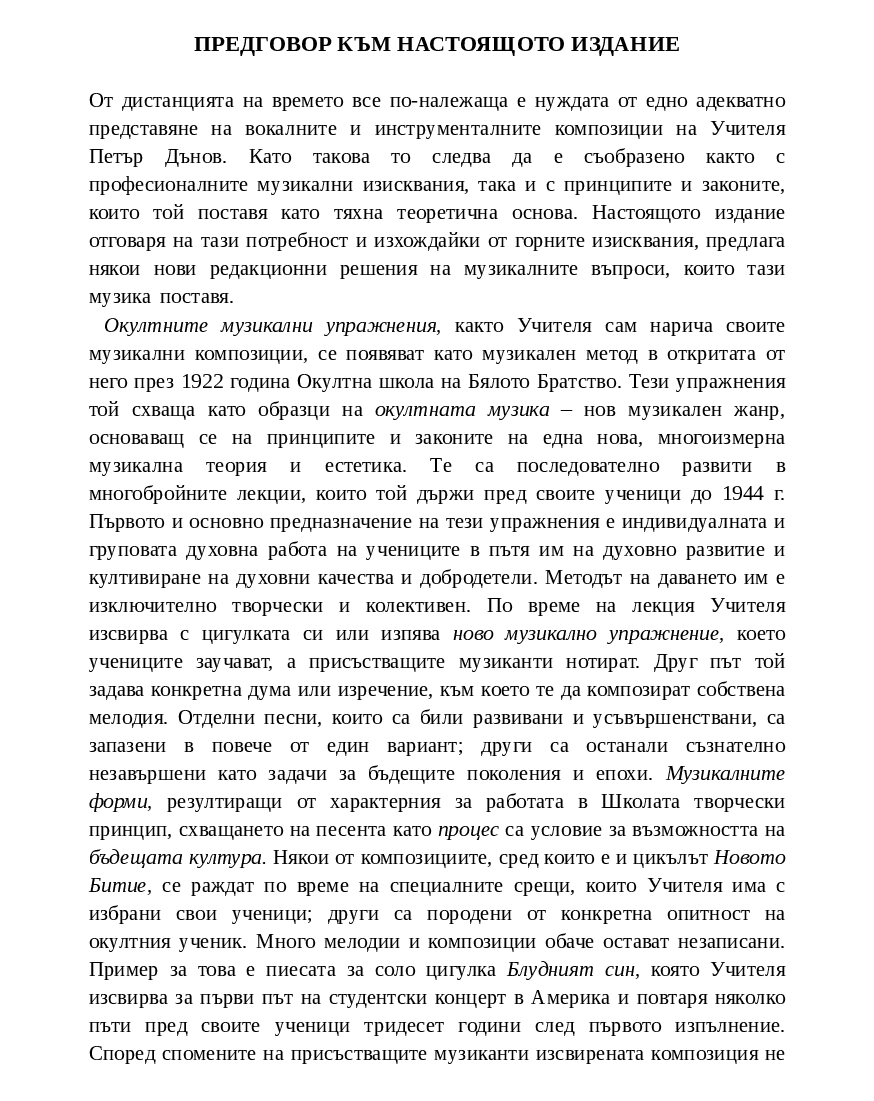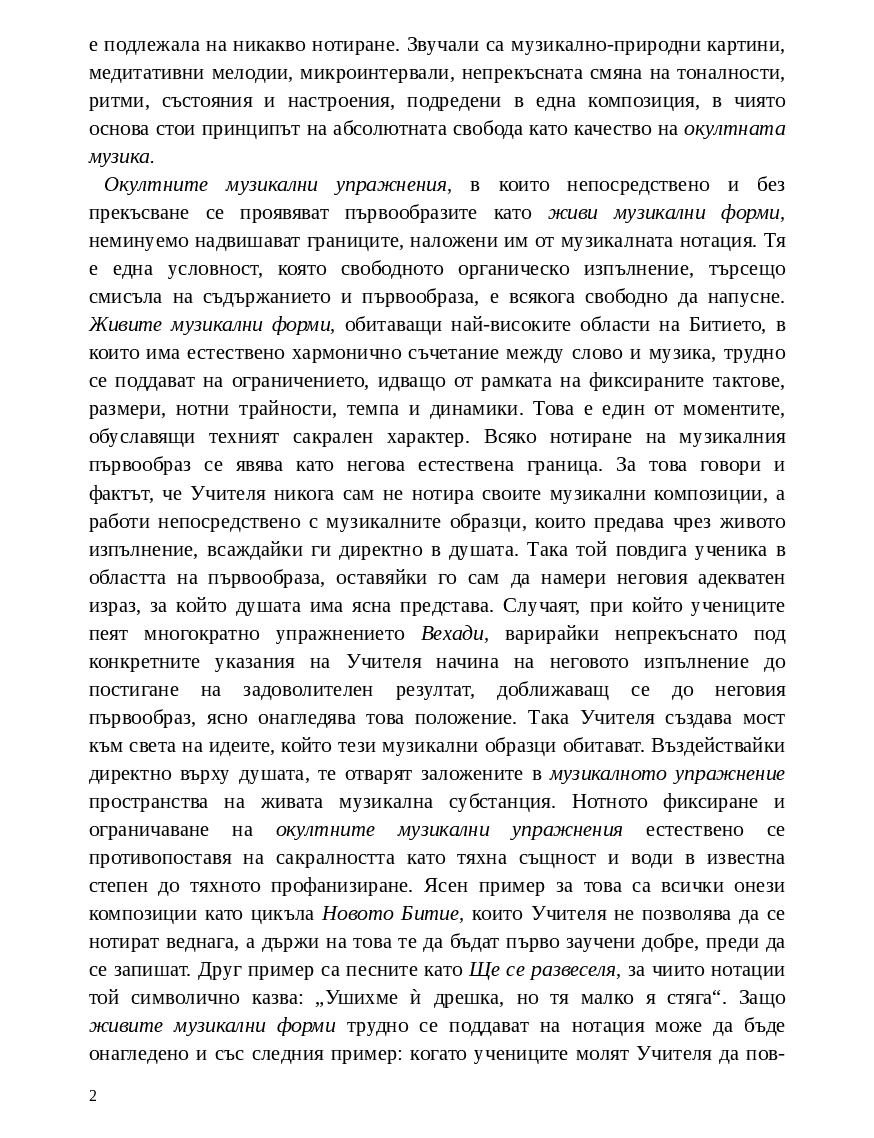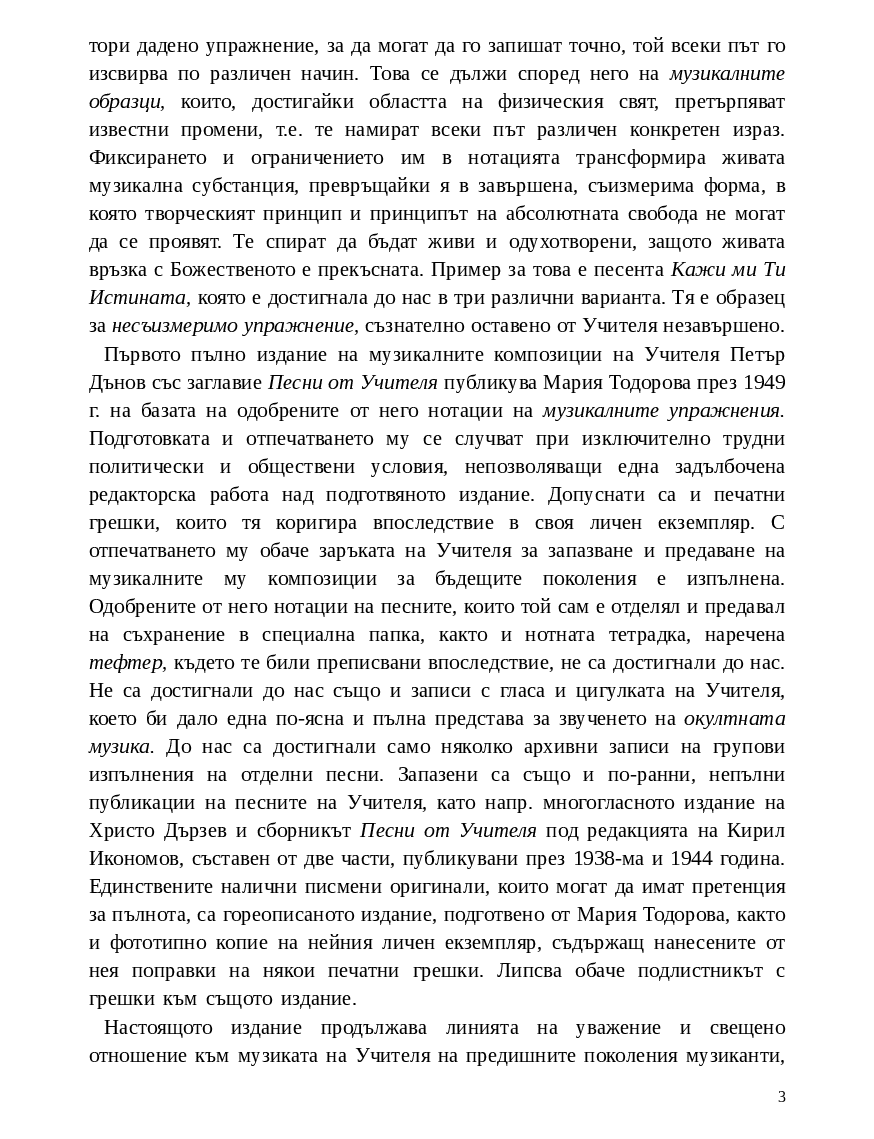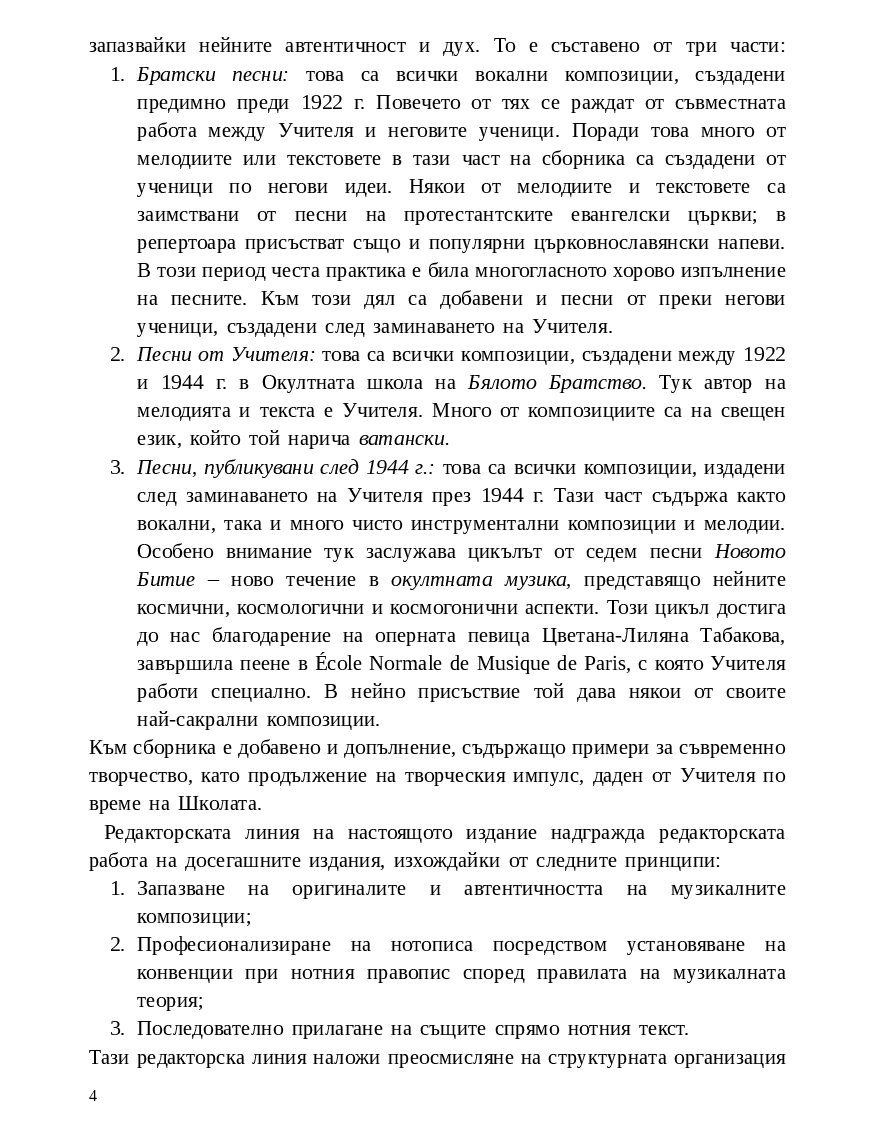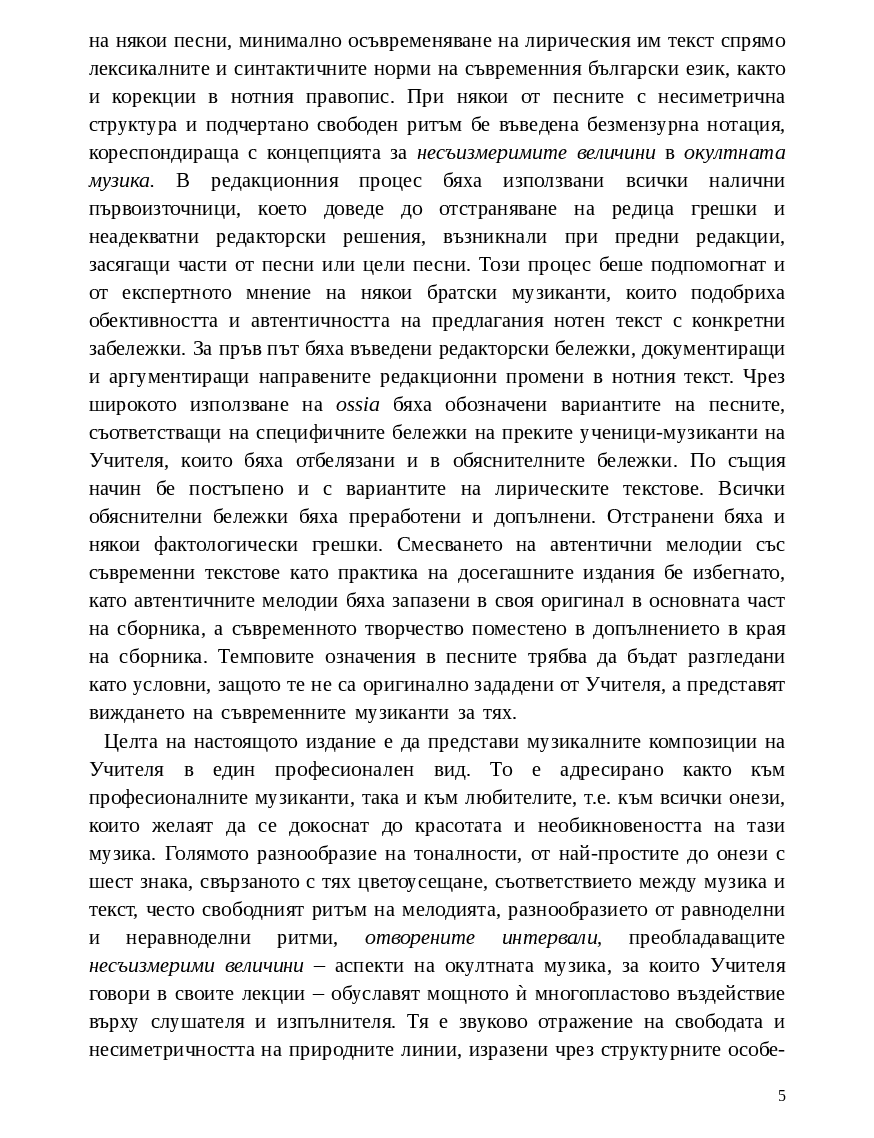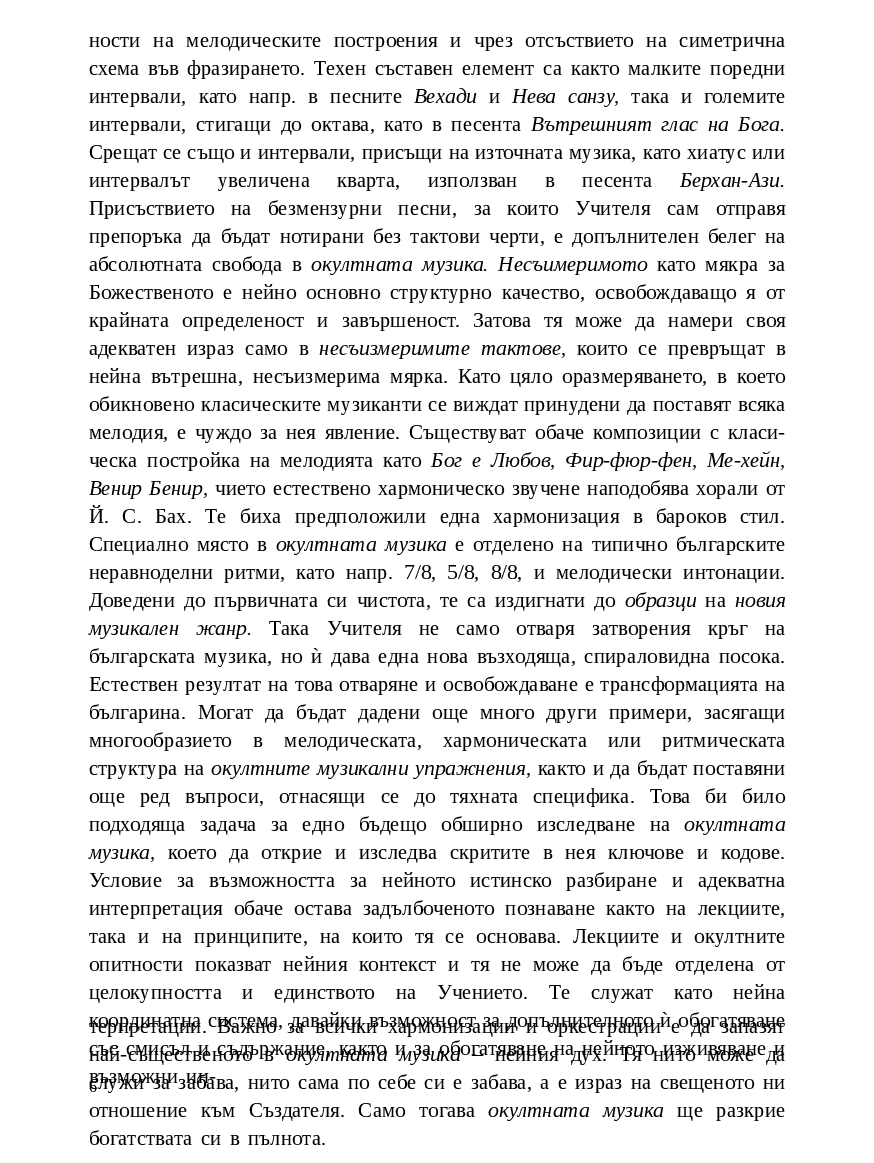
\version "2.24.4"

% include paper part and global functions
\include "include/globals.ily"

\bookpart {
  \paper {
    print-all-headers = ##f
    print-page-number = ##t
    print-first-page-number = ##f

    % put page numbers on the bottom
    oddHeaderMarkup = \markup ""
    evenHeaderMarkup = \markup ""
    oddFooterMarkup = \markup
    \fill-line {
      ""
      \if \should-print-page-number \fromproperty #'page:page-number-string
    }
    evenFooterMarkup = \markup
    \fill-line {
      \if \should-print-page-number \fromproperty #'page:page-number-string
      ""
    }

    left-margin = 1.5\cm
    right-margin = 1.5\cm
    top-margin = 1.6\cm
    bottom-margin = 1.2\cm
    ragged-bottom = ##t % do not spread the staves to fill the whole vertical space


  }

  \tocItem \markup "Предговор към настоящото издание"
  \markup \fontsize  #+3 { \fill-line \bold {"ПРЕДГОВОР КЪМ НАСТОЯЩОТО ИЗДАНИЕ"} }



  \markup \fontsize #+2.5 {
    \vspace #1.5  \override #'(baseline-skip . 2.7)


    \justify {

      От дистанцията на времето все по-належаща е нуждата от едно адекватно представяне на вокалните и инструменталните композиции на Учителя Петър Дънов. Като такова то следва да е съобразено както с професионалните музикални изисквания, така и с принципите и законите, които той поставя като тяхна теоретична основа. Настоящото издание отговаря на тази потребност и изхождайки от горните изисквания, предлага някои нови редакционни решения на музикалните въпроси, които тази музика поставя.

    }
  }
  
   \markup \fontsize #+2.5 {
    \vspace #0.6  \override #'(baseline-skip . 2.7)
    \justify {
      \hspace #1.5

      \italic {Окултните} \italic {музикални} \italic {упражнения,} както Учителя сам нарича своите музикални композиции, се появяват като музикален метод в откритата от него през 1922 година Окултна школа на Бялото Братство. Тези упражнения той схваща като образци на \italic {окултната} \italic {музика} – нов музикален жанр, основаващ се на принципите и законите на една нова, многоизмерна музикална теория и естетика. Те са последователно развити в многобройните лекции, които той държи пред своите ученици до 1944 г. Първото и основно предназначение на тези упражнения е индивидуалната и груповата духовна работа на учениците в пътя им на духовно развитие и култивиране на духовни качества и добродетели. Методът на даването им е изключително творчески и колективен. По време на лекция Учителя изсвирва с цигулката си или изпява \italic {ново} \italic {музикално} \italic {упражнение,} което учениците заучават, а присъстващите музиканти нотират. Друг път той задава конкретна дума или  изречение, към което те да композират собствена мелодия. Отделни песни, които са били развивани и усъвършенствани, са запазени в повече от един вариант; други са останали съзнателно незавършени като задачи за бъдещите поколения и епохи. \italic {Музикалните} \italic {форми,} резултиращи от характерния за работата в Школата творчески принцип, схващането на песента като \italic {процес} са условие за възможността на \italic {бъдещата} \italic {култура.} Някои от композициите, сред които е и цикълът \italic {Новото} \italic {Битие,} се раждат по време на специалните срещи, които Учителя има с избрани свои ученици; други са породени от конкретна опитност на окултния ученик. Много мелодии и композиции обаче остават незаписани.  Пример за това е пиесата за соло цигулка \italic {Блудният} \italic {син,} която Учителя изсвирва за първи път на студентски концерт в Америка и повтаря няколко пъти пред своите ученици тридесет години след първото изпълнение. Според спомените на присъстващите музиканти изсвирената композиция не

    }
  }
  
    \markup \fontsize #+2.5 {
    \override #'(baseline-skip . 2.7)
    \justify {
      е подлежала на никакво нотиране. Звучали са музикално-природни картини, медитативни мелодии, микроинтервали, непрекъсната смяна на тоналности, ритми, състояния и настроения, подредени в една композиция, в чиято основа стои принципът на абсолютната свобода като качество на \italic{окултната} \italic {музика.}
    }
  }
  
   \markup \fontsize #+2.5 {
    \vspace #0.6  \override #'(baseline-skip . 2.7)
    \justify {
      \hspace #1.5

      \italic{Окултните} \italic{музикални} \italic{упражнения,} в които непосредствено и без прекъсване се проявяват първообразите като \italic{живи} \italic{музикални} \italic{форми,} неминуемо надвишават границите, наложени им от музикалната нотация. Тя е една условност, която свободното органическо изпълнение, търсещо смисъла на съдържанието и първообраза, е всякога свободно да напусне.  \italic{Живите} \italic{музикални} \italic{форми,} обитаващи най-високите области на Битието, в които има естествено хармонично съчетание между слово и музика, трудно се поддават на ограничението, идващо от рамката на фиксираните тактове, размери, нотни трайности, темпа и динамики. Това е един от моментите, обуславящи техният сакрален характер. Всяко нотиране на музикалния първообраз се явява като негова естествена граница. За това говори и фактът, че Учителя никога сам не нотира своите музикални композиции, а работи непосредствено с  музикалните образци, които предава чрез живото изпълнение, всаждайки ги директно в душата. Така той  повдига ученика в областта на първообраза, оставяйки го сам да намери неговия адекватен израз, за който душата има ясна представа. Случаят, при който учениците пеят многократно упражнението \italic{Вехади,} варирайки непрекъснато под конкретните указания на Учителя начина на неговото изпълнение до постигане на задоволителен резултат, доближаващ се до неговия първообраз, ясно онагледява това положение. Така Учителя създава мост към света на идеите, който тези музикални образци обитават. Въздействайки директно върху душата, те отварят заложените в \italic{музикалното} \italic{упражнение} пространства на живата музикална субстанция. Нотното фиксиране и ограничаване на \italic{окултните} \italic{музикални} \italic{упражнения} естествено се противопоставя на сакралността като тяхна същност и води в известна степен до тяхното профанизиране. Ясен пример за това са всички онези композиции като цикъла \italic{Новото} \italic{Битие,} които Учителя не позволява да се нотират веднага, а държи на това те да бъдат първо заучени добре, преди да се запишат. Друг пример са песните като \italic{Ще} \italic{се }\italic{развеселя,} за чиито нотации той символично казва: „Ушихме ѝ дрешка, но тя малко я стяга“. Защо \italic{живите} \italic{музикални} \italic{форми} трудно се поддават на нотация може да бъде онагледено и със следния пример: когато учениците молят Учителя да пов-

    }
  }
  
    \markup \fontsize #+2.5 {
    \override #'(baseline-skip . 2.7)
    \justify {
      тори дадено упражнение, за да могат да го запишат точно, той всеки път го изсвирва по различен начин. Това се дължи според него на  \italic{музикалните} \italic{образци,} които, достигайки областта на физическия свят, претърпяват известни промени, т.е. те намират всеки път различен конкретен израз. Фиксирането и ограничението им в нотацията трансформира живата музикална субстанция, превръщайки я в завършена, съизмерима форма, в която творческият принцип и принципът на абсолютната свобода не могат да се проявят. Те спират да бъдат живи и одухотворени, защото живата връзка с Божественото е прекъсната. Пример за това е песента \italic{Кажи} \italic{ми} \italic{Ти} \italic{Истината,} която е достигнала до нас в три различни варианта. Тя е образец за \italic{несъизмеримо упражнение,} съзнателно оставено от Учителя незавършено.
    }
  }
  
   \markup \fontsize #+2.5 {
    \vspace #0.6  \override #'(baseline-skip . 2.7)
    \justify {
      \hspace #1.5
      Първото пълно издание на музикалните композиции на Учителя Петър Дънов със заглавие \italic {Песни} \italic {от} \italic {Учителя} публикува Мария Тодорова през 1949 г. на базата на одобрените от него нотации на \italic {музикалните} \italic {упражнения.} Подготовката и отпечатването му се случват при изключително трудни политически и обществени условия, непозволяващи една задълбочена редакторска работа над подготвяното издание. Допуснати са и печатни грешки, които тя коригира впоследствие в своя личен екземпляр. С отпечатването му обаче заръката на Учителя за запазване и предаване на музикалните му композиции за бъдещите поколения е изпълнена. Одобрените от него нотации на песните, които той сам е отделял и предавал на съхранение в специална папка, както и нотната тетрадка, наречена \italic {тефтер,} където те били преписвани впоследствие, не са достигнали до нас. Не са достигнали до нас също и записи с гласа и цигулката на Учителя, което би дало една по-ясна и пълна представа за звученето на \italic {окултната} \italic {музика.} До нас са достигнали само няколко архивни записи на групови изпълнения на отделни песни. Запазени са също и по-ранни, непълни публикации на песните на Учителя, като напр. многогласното издание на Христо Дързев и сборникът \italic {Песни} \italic {от} \italic {Учителя} под редакцията на Кирил Икономов, съставен от две части, публикувани през 1938-ма и 1944 година. Единствените налични писмени оригинали, които могат да имат претенция за пълнота, са гореописаното издание, подготвено от Мария Тодорова, както и фототипно копие на нейния личен екземпляр, съдържащ нанесените от нея поправки на някои печатни грешки. Липсва обаче подлистникът с грешки към същото издание.
    }
  }
  
   \markup \fontsize #+2.5 {
    \vspace #0.6  \override #'(baseline-skip . 2.7)
    \justify {
      \hspace #1.5
      Настоящото издание продължава линията на уважение и свещено отношение към музиката на Учителя на предишните поколения музиканти,
    }
  }


  \markup \fontsize #+2.5 {
    \vspace #0.5  \override #'(baseline-skip . 2.7)
    \justify {
      \justify-line {запазвайки нейните автентичност и дух. То е съставено от три части:}
    }
  }
  
  
  \markup \override #'(line-width . 62.5) \fontsize  #+2.5 {
    \override #'(baseline-skip . 2.7) \column {
      "    1."
    }
    \hspace #0.5
    \vspace #0.6  \override #'(baseline-skip . 2.7) \column {
      \justify {
        \italic {Братски песни: } това са всички вокални композиции, създадени предимно преди 1922 г. Повечето от тях се раждат от съвместната работа между Учителя и неговите ученици. Поради това много от мелодиите или текстовете в тази част на сборника са създадени от ученици по негови идеи. Някои от мелодиите и текстовете са заимствани от песни на протестантските евангелски църкви; в репертоара присъстват също и популярни църковнославянски напеви. В този период честа практика е била многогласното хорово изпълнение на песните. Към този дял са добавени и песни от преки негови ученици, създадени след заминаването на Учителя.
      }
    }
  }
  
    \markup \override #'(line-width . 62.5) \fontsize  #+2.5 {
    \vspace #0.6  \override #'(baseline-skip . 2.7) \column {
      "    2."
    }
    \hspace #0.5
    \override #'(baseline-skip . 2.7) \column {
      \justify {
        \italic { Песни от Учителя: } това са всички композиции, създадени между 1922 и 1944 г. в Окултната школа на \italic {Бялото}
        \italic {Братство.} Тук автор на мелодията и текста е Учителя. Много от композициите са на свещен език, който той
        нарича \italic {ватански.}
      }
    }
  }
  
   \markup \override #'(line-width . 62.5) \fontsize  #+2.5 {
    \vspace #0.6  \override #'(baseline-skip . 2.7) \column {
      "    3."
    }
    \hspace #0.5
    \override #'(baseline-skip . 2.7) \column {
      \justify {
        \italic {Песни, публикувани след 1944 г.:  } това са всички композиции, издадени след заминаването на Учителя през 1944 г.
        Тази част съдържа както вокални, така и много чисто инструментални композиции и мелодии. Особено внимание тук
        заслужава цикълът от седем песни \italic {Новото} \italic{Битие} – ново течение в \italic {окултната} \italic {музика,} представящо нейните космични, космологични и космогонични аспекти. Този цикъл достига до нас благодарение на оперната певица Цветана-Лиляна Табакова, завършила пеене в École Normale de Musique de Paris, с която Учителя работи специално. В нейно присъствие той дава някои от своите най-сакрални композиции.
      }
    }
  }
  
   \markup \fontsize #+2.5 {
    \vspace #0.6  \override #'(baseline-skip . 2.7)
    \justify {
      Към сборника е добавено и допълнение, съдържащо примери за съвременно творчество, като продължение на творческия импулс, даден от Учителя по време на Школата.
    }
  }
  
   \markup \fontsize #+2.5 {
    \vspace #0.6  \override #'(baseline-skip . 2.7)
    \justify {
      \hspace #1.5
      Редакторската линия на настоящото издание надгражда редакторската работа на досегашните издания, изхождайки
      от следните принципи:
    }
  }
  
    \markup \override #'(line-width . 62.5) \fontsize  #+2.5 {
    \vspace #0.6  \override #'(baseline-skip . 2.7) \column {
      "    1."
    }
    \hspace #0.5
    \override #'(baseline-skip . 2.7) \column {
      \justify {
        Запазване на оригиналите и автентичността на музикалните композиции;
      }
    }
  }
  
    \markup \override #'(line-width . 62.5) \fontsize  #+2.5 {
    \vspace #0.6  \override #'(baseline-skip . 2.7) \column {
      "    2."
    }
    \hspace #0.5
    \override #'(baseline-skip . 2.7) \column {
      \justify {
        Професионализиране на нотописа посредством установяване на конвенции при нотния правопис според правилата на музикалната теория;
      }
    }
  }
  
  
  \markup \override #'(line-width . 62.5) \fontsize  #+2.5 {
    \vspace #0.6 \override #'(baseline-skip . 2.7) \column {
      "    3."
    }
    \hspace #0.5
    \override #'(baseline-skip . 2.7) \column {
      \justify {
        Последователно прилагане на същите спрямо нотния текст.
      }
    }
  }
   \markup \fontsize #+2.5 {
    \vspace #0.6 \override #'(baseline-skip . 2.7)
    \justify {Тази редакторска линия наложи преосмисляне на структурната организация}
  }
  \markup \fontsize #+2.5 {
    \override #'(baseline-skip . 2.7)
    \justify {
      на някои песни, минимално осъвременяване на лирическия им текст спрямо лексикалните и синтактичните норми на съвременния български език, както и корекции в нотния правопис. При някои от песните с несиметрична структура и подчертано свободен ритъм бе въведена безмензурна нотация, кореспондираща с концепцията за \italic"несъизмеримите" \italic"величини" в \italic"окултната" \italic"музика." В редакционния процес бяха използвани всички налични първоизточници, което доведе до отстраняване на редица грешки и неадекватни редакторски решения, възникнали при предни редакции, засягащи части от песни или цели песни. Този процес беше подпомогнат и от експертното мнение на някои братски музиканти, които подобриха обективността и автентичността на предлагания нотен текст с конкретни забележки. За пръв път бяха въведени редакторски бележки, документиращи и аргументиращи направените редакционни промени в нотния текст. Чрез широкото използване на \italic {ossia} бяха обозначени вариантите на песните, съответстващи на специфичните бележки на преките ученици-музиканти на Учителя, които бяха отбелязани и в обяснителните бележки. По същия начин бе постъпено и с вариантите на лирическите текстове. Всички обяснителни бележки бяха преработени и допълнени. Отстранени бяха и някои фактологически грешки. Смесването на автентични мелодии със съвременни текстове като практика на досегашните издания бе избегнато, като автентичните мелодии бяха запазени в своя оригинал в основната част на сборника, а съвременното творчество поместено в допълнението в края на сборника. Темповите означения в песните трябва да бъдат разгледани като условни, защото те не са оригинално зададени от Учителя, а представят виждането на съвременните музиканти за тях.    
    }
  }
  
    \markup \fontsize #+2.5 {
    \vspace #0.6  \override #'(baseline-skip . 2.7)
    \justify {
      \hspace #1.5

      Целта на настоящото издание е да представи музикалните композиции на Учителя в един професионален вид. То е адресирано както към професионалните музиканти, така и към любителите, т.е. към всички онези, които желаят да се докоснат до красотата и необикновеността на тази музика. Голямото разнообразие на тоналности, от най-простите до онези с шест знака, свързаното с тях цветоусещане, съответствието между музика и текст, често свободният ритъм на мелодията, разнообразието от равноделни и неравноделни ритми, \italic {отворените} \italic {интервали,} преобладаващите \italic {несъизмерими} \italic {величини} – аспекти на окултната музика, за които Учителя говори в своите лекции – обуславят мощното ѝ многопластово въздействие върху слушателя и изпълнителя. Тя е звуково отражение на свободата и несиметричността на природните линии, изразени чрез структурните особе-
    }
  }
  
     \markup \fontsize #+2.5 {
    \vspace #0.6  \override #'(baseline-skip . 2.7)
    \justify {
      
      ности на мелодическите построения и чрез отсъствието на симетрична схема във фразирането. Техен съставен елемент са както малките поредни интервали, като напр. в песните \italic {Вехади} и \italic {Нева санзу,} така и големите интервали, стигащи до октава, като в песента \italic {Вътрешният глас на Бога.} Срещат се също и интервали, присъщи на източната музика, като хиатус или интервалът увеличена кварта, използван в песента \italic {Берхан-Ази.} Присъствието на безмензурни песни, за които Учителя сам отправя препоръка да бъдат нотирани без тактови черти, е допълнителен белег на абсолютната свобода в \italic {окултната} \italic {музика.} \italic {Несъимеримото} като мякра за Божественото е нейнo основно структурно качество, освобождаващо я от крайната определеност и завършеност. Затова тя може да намери своя адекватен израз само в \italic {несъизмеримите} \italic {тактове,} които се превръщат в нейна вътрешна, несъизмерима мярка. Като цяло оразмеряването, в което обикновено класическите музиканти се виждат принудени да поставят всяка мелодия, е чуждо за нея явление. Съществуват обаче композиции с класи- ческа постройка на мелодията като \italic {Бог e Любов,} \italic {Фир-фюр-фен,} \italic {Ме-хейн,} \italic {Венир} \italic{ Бенир,} чието естествено  хармоническо звучене наподобява хорали от Й. С. Бах. Те биха предположили една хармонизация в бароков стил. Специално място в \italic {окултната} \italic {музика} е отделено на типично българските неравноделни ритми, като напр. 7/8, 5/8, 8/8, и мелодически интонации. Доведени до първичната си чистота, те са издигнати до \italic {образци} на \italic {новия} \italic {музикален} \italic {жанр.} Така Учителя не само отваря затворения кръг на българската музика, но ѝ дава една нова възходяща, спираловидна посока. Естествен резултат на това отваряне и освобождаване е трансформацията на българина. Могат да бъдат дадени още много други примери, засягащи многообразието в мелодическата, хармоническата или ритмическата структура на \italic {окултните} \italic {музикални} \italic {упражнения,} както и да бъдат поставяни още ред въпроси, отнасящи се до тяхната специфика. Това би било подходяща задача за едно бъдещо обширно изследване на \italic {окултната} \italic {музика,} което да открие и изследва скритите в нея ключове и кодове. Условие за възможността за нейното истинско разбиране и адекватна интерпретация обаче остава задълбоченото познаване както на лекциите, така и на принципите, на които тя се основава. Лекциите и окултните опитности показват нейния контекст и тя не може да бъде отделена от целокупността и единството на Учението. Те служат като нейна координатна система, давайки възможност за допълнителното ѝ обогатяване със смисъл и съдържание, както и за обогатяване на нейното изживяване и възможни ин-
      
       }
  }

  
    \markup \fontsize #+2.5 {
    \vspace #0.6  \override #'(baseline-skip . 2.7)
    \justify {
      
    терпретации. Важно за всички хармонизации и оркестрации е да запазят най-същественото в \italic {окултната} \italic {музика} – нейния дух. Тя нито може да служи за забава, нито сама по себе си е забава, а е израз на свещеното ни отношение към Създателя. Само тогава \italic {окултната} \italic {музика} ще разкрие богатствата си в пълнота. 
       }
  }
  
    \markup \fontsize #+2.5 {
    \vspace #0.6  \override #'(baseline-skip . 2.7)
    \justify {
      \hspace #1.5 От името на целия издателски екип пожелаваме приятни индивидуални и колективни занимания с тази неземна, космична музика! Бог е Любов.
    }
  }
  
    \markup \fontsize #+3 \raise #0 \override #'(baseline-skip . 2.7) {
    \column {
      \line {"  "}
      \line {"  "}
      %\fill-line { "" ""  \italic {"Петър Ганев, София    "} }
      \fill-line { "" ""  \italic {"Мария Кирева   "} }
      \fill-line { "" ""  \italic {"Мюнхен, 2024 г."} }
    }
  } 
  
  
  
  
} % bookpart